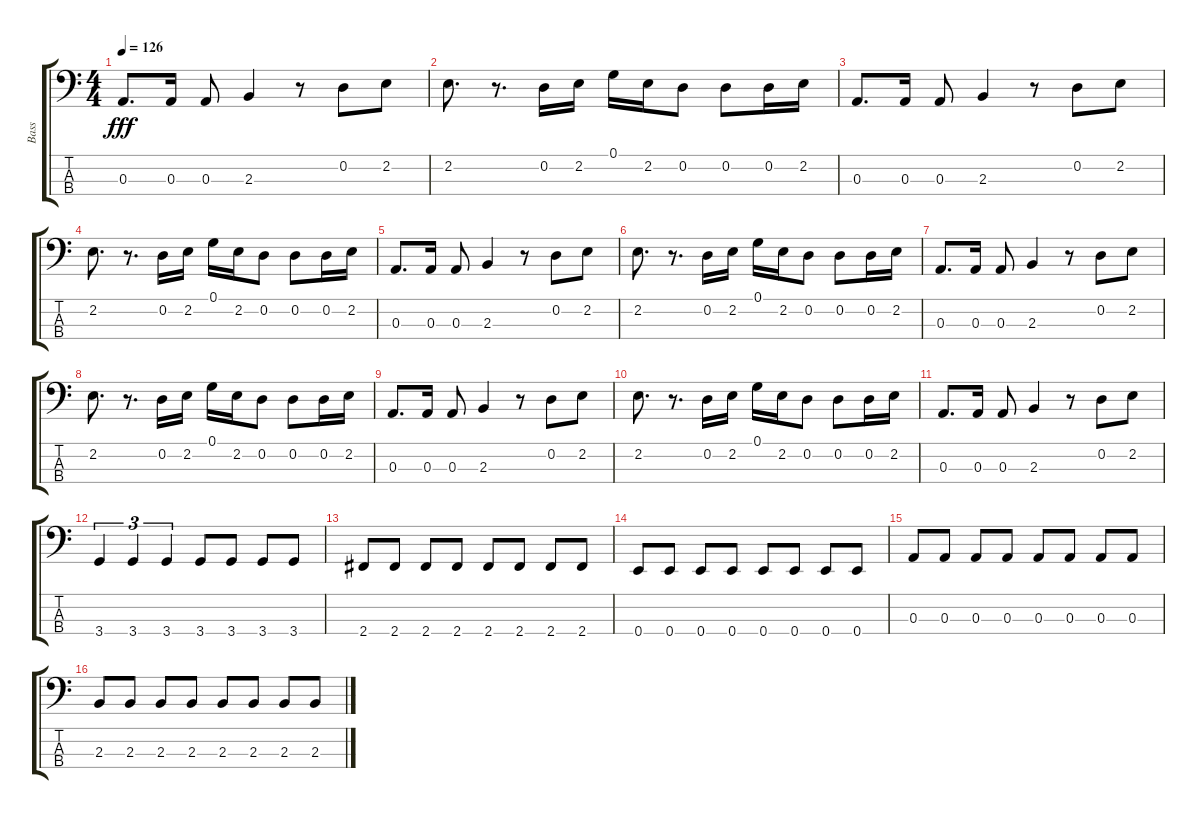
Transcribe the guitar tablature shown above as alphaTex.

\track ("Bass" "Bass") {instrument electricbassfinger}
\staff {score tabs}
\tuning (G2 D2 A1 E1) {hide}
\ts (4 4)
\tempo 126
\clef f4
\ks c
0.3.8{d dy fff} 0.3.16 0.3.8 2.3.4 r.8 0.2.8 2.2.8 |
2.2.8{d} r.8{d} 0.2.16 2.2.16 0.1.16 2.2.16 0.2.8 0.2.8 0.2.16 2.2.16 |
0.3.8{d} 0.3.16 0.3.8 2.3.4 r.8 0.2.8 2.2.8 |
2.2.8{d} r.8{d} 0.2.16 2.2.16 0.1.16 2.2.16 0.2.8 0.2.8 0.2.16 2.2.16 |
0.3.8{d} 0.3.16 0.3.8 2.3.4 r.8 0.2.8 2.2.8 |
2.2.8{d} r.8{d} 0.2.16 2.2.16 0.1.16 2.2.16 0.2.8 0.2.8 0.2.16 2.2.16 |
0.3.8{d} 0.3.16 0.3.8 2.3.4 r.8 0.2.8 2.2.8 |
2.2.8{d} r.8{d} 0.2.16 2.2.16 0.1.16 2.2.16 0.2.8 0.2.8 0.2.16 2.2.16 |
0.3.8{d} 0.3.16 0.3.8 2.3.4 r.8 0.2.8 2.2.8 |
2.2.8{d} r.8{d} 0.2.16 2.2.16 0.1.16 2.2.16 0.2.8 0.2.8 0.2.16 2.2.16 |
0.3.8{d} 0.3.16 0.3.8 2.3.4 r.8 0.2.8 2.2.8 |
3.4.4{tu (3 2)} 3.4.4{tu (3 2)} 3.4.4{tu (3 2)} 3.4.8 3.4.8 3.4.8 3.4.8 |
2.4.8 2.4.8 2.4.8 2.4.8 2.4.8 2.4.8 2.4.8 2.4.8 |
0.4.8 0.4.8 0.4.8 0.4.8 0.4.8 0.4.8 0.4.8 0.4.8 |
0.3.8 0.3.8 0.3.8 0.3.8 0.3.8 0.3.8 0.3.8 0.3.8 |
2.3.8 2.3.8 2.3.8 2.3.8 2.3.8 2.3.8 2.3.8 2.3.8
